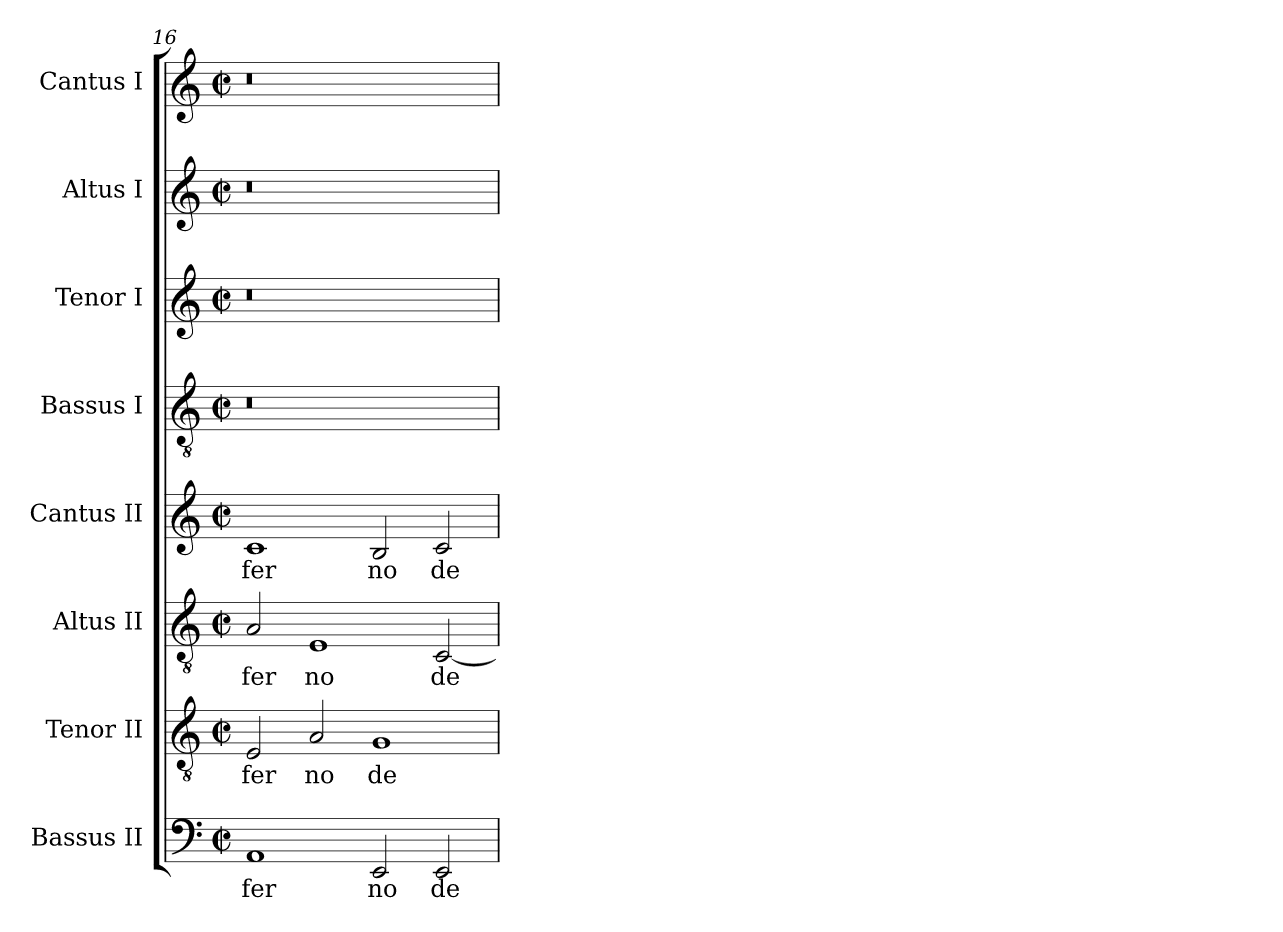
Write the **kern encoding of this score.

**kern	**text	**kern	**text	**kern	**text	**kern	**text	**kern	**kern	**kern	**kern
*part8	*part8	*part7	*part7	*part6	*part6	*part5	*part5	*part4	*part3	*part2	*part1
*staff8	*staff8	*staff7	*staff7	*staff6	*staff6	*staff5	*staff5	*staff4	*staff3	*staff2	*staff1
*I"Bassus II	*	*I"Tenor II	*	*I"Altus II	*	*I"Cantus II	*	*I"Bassus I	*I"Tenor I	*I"Altus I	*I"Cantus I
*clefF4	*	*clefGv2	*	*clefGv2	*	*clefG2	*	*clefGv2	*clefG2	*clefG2	*clefG2
*k[]	*	*k[]	*	*k[]	*	*k[]	*	*k[]	*k[]	*k[]	*k[]
*C:	*	*C:	*	*C:	*	*C:	*	*C:	*C:	*C:	*C:
*M2/2	*	*M2/2	*	*M2/2	*	*M2/2	*	*M2/2	*M2/2	*M2/2	*M2/2
*met(c|)	*	*met(c|)	*	*met(c|)	*	*met(c|)	*	*met(c|)	*met(c|)	*met(c|)	*met(c|)
=16	=16	=16	=16	=16	=16	=16	=16	=16	=16	=16	=16
!	!LO:LY:b:cj	!	!LO:LY:b:cj	!	!LO:LY:b:cj	!	!LO:LY:b:cj	!	!	!	!
1AA	fer	2E/	fer	2A/	fer	1c	fer	0r	0r	0r	0r
!	!	!	!LO:LY:b:cj	!	!LO:LY:b:cj	!	!	!	!	!	!
.	.	2A/	no	1E	no	.	.	.	.	.	.
!	!LO:LY:b:cj	!	!LO:LY:b:cj	!	!	!	!LO:LY:b:cj	!	!	!	!
2EE/	no	1G	de	.	.	2B/	no	.	.	.	.
!	!LO:LY:b:cj	!	!	!	!LO:LY:b:cj	!	!LO:LY:b:cj	!	!	!	!
2EE/	de	.	.	[<2C/	de	2c/	de	.	.	.	.
=	=	=	=	=	=	=	=	=	=	=	=
*-	*-	*-	*-	*-	*-	*-	*-	*-	*-	*-	*-
